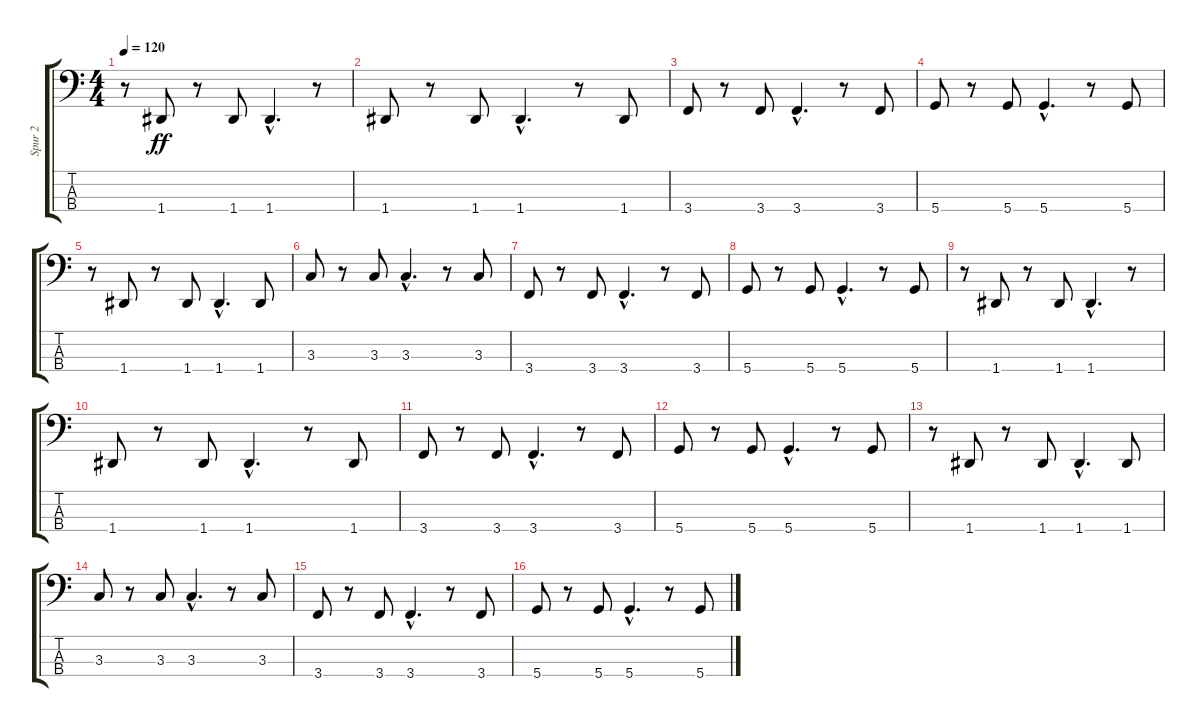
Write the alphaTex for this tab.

\track ("Spur 2" "Spur 2") {instrument electricbassfinger}
\staff {score tabs}
\tuning (G2 D2 A1 D1) {hide}
\ts (4 4)
\tempo 120
\clef f4
\ks c
r.8{dy ff} 1.4.8 r.8 1.4.8 1.4{hac}.4{d} r.8 |
1.4.8 r.8 1.4.8 1.4{hac}.4{d} r.8 1.4.8 |
3.4.8 r.8 3.4.8 3.4{hac}.4{d} r.8 3.4.8 |
5.4.8 r.8 5.4.8 5.4{hac}.4{d} r.8 5.4.8 |
r.8 1.4.8 r.8 1.4.8 1.4{hac}.4{d} 1.4.8 |
3.3.8 r.8 3.3.8 3.3{hac}.4{d} r.8 3.3.8 |
3.4.8 r.8 3.4.8 3.4{hac}.4{d} r.8 3.4.8 |
5.4.8 r.8 5.4.8 5.4{hac}.4{d} r.8 5.4.8 |
r.8 1.4.8 r.8 1.4.8 1.4{hac}.4{d} r.8 |
1.4.8 r.8 1.4.8 1.4{hac}.4{d} r.8 1.4.8 |
3.4.8 r.8 3.4.8 3.4{hac}.4{d} r.8 3.4.8 |
5.4.8 r.8 5.4.8 5.4{hac}.4{d} r.8 5.4.8 |
r.8 1.4.8 r.8 1.4.8 1.4{hac}.4{d} 1.4.8 |
3.3.8 r.8 3.3.8 3.3{hac}.4{d} r.8 3.3.8 |
3.4.8 r.8 3.4.8 3.4{hac}.4{d} r.8 3.4.8 |
5.4.8 r.8 5.4.8 5.4{hac}.4{d} r.8 5.4.8
